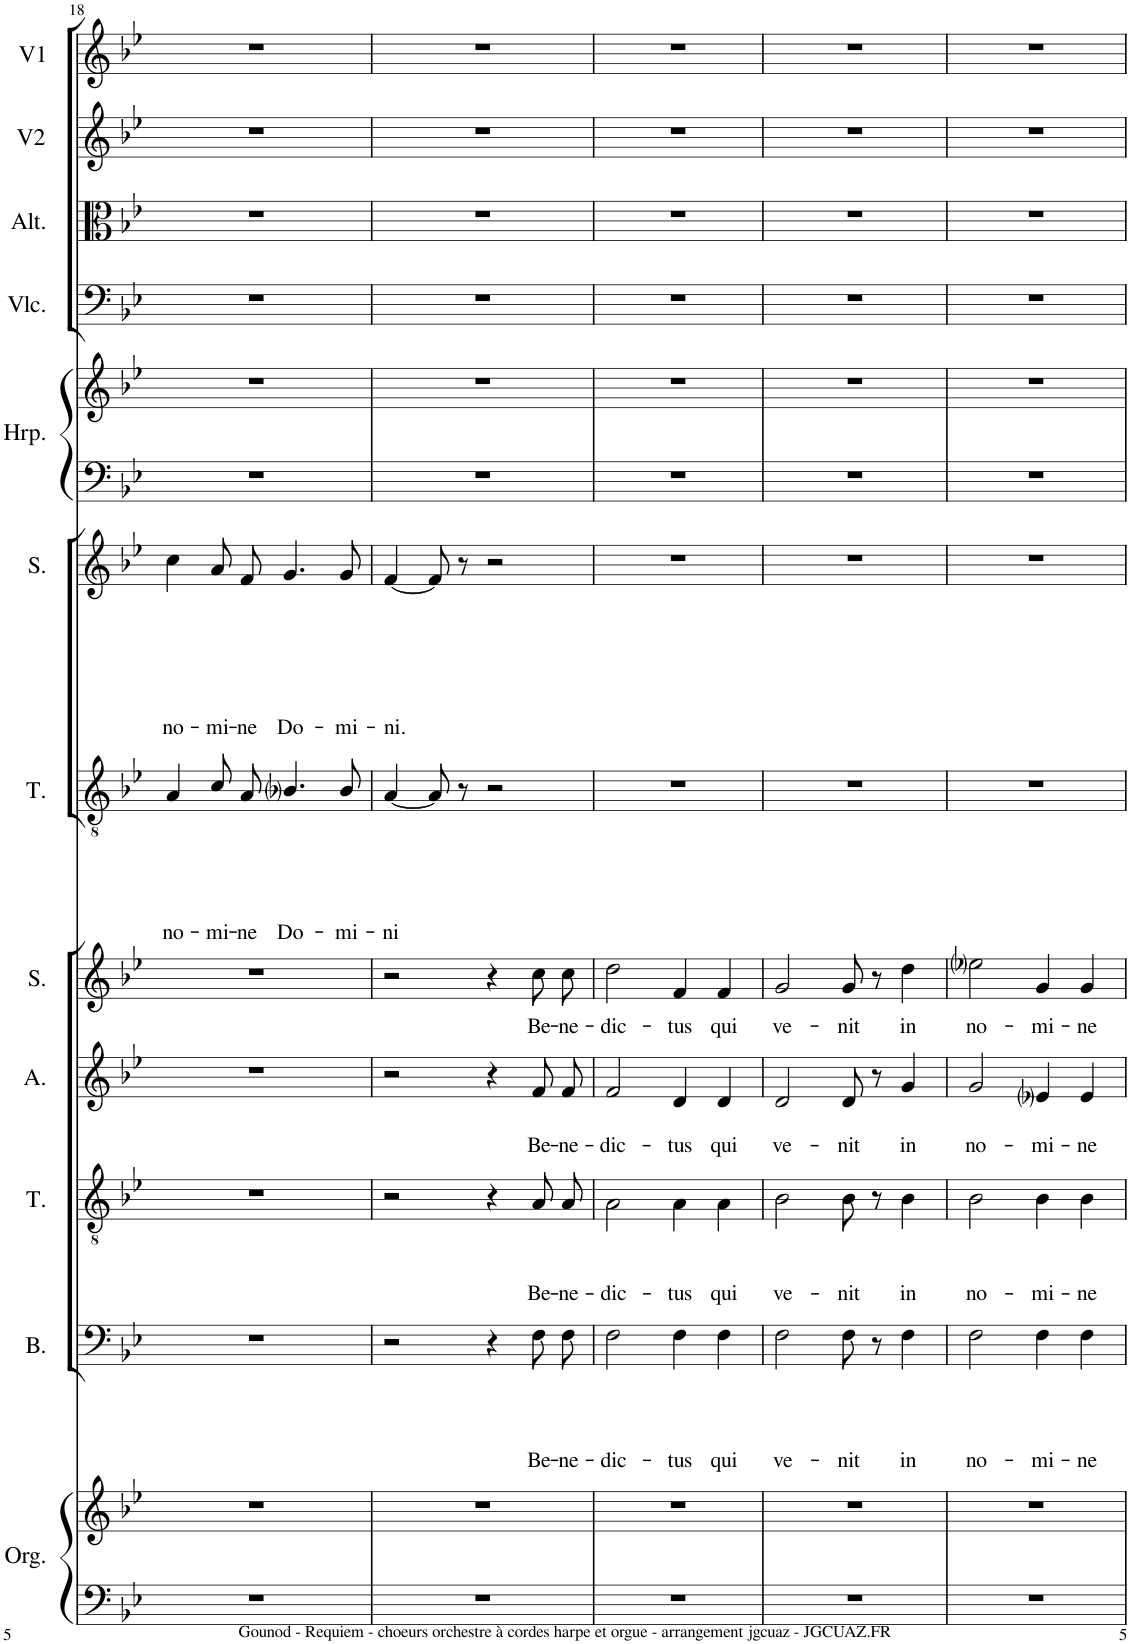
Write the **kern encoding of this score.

**kern	**kern	**kern	**text	**text	**text	**text	**kern	**text	**text	**text	**kern	**text	**text	**kern	**text	**kern	**text	**text	**text	**text	**text	**kern	**text	**text	**text	**text	**text	**text	**kern	**kern	**kern	**kern	**kern	**kern
*part12	*part12	*part11	*part11	*part11	*part11	*part11	*part10	*part10	*part10	*part10	*part9	*part9	*part9	*part8	*part8	*part7	*part7	*part7	*part7	*part7	*part7	*part6	*part6	*part6	*part6	*part6	*part6	*part6	*part5	*part5	*part4	*part3	*part2	*part1
*staff14	*staff13	*staff12	*staff12	*staff12	*staff12	*staff12	*staff11	*staff11	*staff11	*staff11	*staff10	*staff10	*staff10	*staff9	*staff9	*staff8	*staff8	*staff8	*staff8	*staff8	*staff8	*staff7	*staff7	*staff7	*staff7	*staff7	*staff7	*staff7	*staff6	*staff5	*staff4	*staff3	*staff2	*staff1
*I"Orgue	*	*I"Bass	*	*	*	*	*I"Ténor	*	*	*	*I"Alto	*	*	*I"Soprano	*	*I"Ténor Solo	*	*	*	*	*	*I"Soprano Solo	*	*	*	*	*	*	*I"Harpe	*	*I"Violoncelle	*I"Alto	*I"Violon 2	*I"Violon 1
*I'Org.	*	*I'B.	*	*	*	*	*I'T.	*	*	*	*I'A.	*	*	*I'S.	*	*I'T.	*	*	*	*	*	*I'S.	*	*	*	*	*	*	*I'Hrp.	*	*I'Vlc.	*I'Alt.	*I'V2	*I'V1
!!LO:PB:g=z
*clefF4	*clefG2	*clefF4	*	*	*	*	*clefGv2	*	*	*	*clefG2	*	*	*clefG2	*	*clefGv2	*	*	*	*	*	*clefG2	*	*	*	*	*	*	*clefF4	*clefG2	*clefF4	*clefC3	*clefG2	*clefG2
*k[b-e-]	*k[b-e-]	*k[b-e-]	*	*	*	*	*k[b-e-]	*	*	*	*k[b-e-]	*	*	*k[b-e-]	*	*k[b-e-]	*	*	*	*	*	*k[b-e-]	*	*	*	*	*	*	*k[b-e-]	*k[b-e-]	*k[b-e-]	*k[b-e-]	*k[b-e-]	*k[b-e-]
*M4/4	*M4/4	*M4/4	*	*	*	*	*M4/4	*	*	*	*M4/4	*	*	*M4/4	*	*M4/4	*	*	*	*	*	*M4/4	*	*	*	*	*	*	*M4/4	*M4/4	*M4/4	*M4/4	*M4/4	*M4/4
=18	=18	=18	=18	=18	=18	=18	=18	=18	=18	=18	=18	=18	=18	=18	=18	=18	=18	=18	=18	=18	=18	=18	=18	=18	=18	=18	=18	=18	=18	=18	=18	=18	=18	=18
!	!	!	!	!	!	!	!	!	!	!	!	!	!	!	!	!	!	!	!	!	!LO:LY:b	!	!	!	!	!	!	!LO:LY:b	!	!	!	!	!	!
1r	1r	1r	.	.	.	.	1r	.	.	.	1r	.	.	1r	.	4A/	.	.	.	.	no-	4cc\	.	.	.	.	.	no-	1r	1r	1r	1r	1r	1r
!	!	!	!	!	!	!	!	!	!	!	!	!	!	!	!	!	!	!	!	!	!LO:LY:b	!	!	!	!	!	!	!LO:LY:b	!	!	!	!	!	!
.	.	.	.	.	.	.	.	.	.	.	.	.	.	.	.	8c/L	.	.	.	.	-mi-	8a/L	.	.	.	.	.	-mi-	.	.	.	.	.	.
!	!	!	!	!	!	!	!	!	!	!	!	!	!	!	!	!	!	!	!	!	!LO:LY:b	!	!	!	!	!	!	!LO:LY:b	!	!	!	!	!	!
.	.	.	.	.	.	.	.	.	.	.	.	.	.	.	.	8A/J	.	.	.	.	-ne	8f/J	.	.	.	.	.	-ne	.	.	.	.	.	.
!	!	!	!	!	!	!	!	!	!	!	!	!	!	!	!	!	!	!	!	!	!LO:LY:b	!	!	!	!	!	!	!LO:LY:b	!	!	!	!	!	!
.	.	.	.	.	.	.	.	.	.	.	.	.	.	.	.	4.B-i/	.	.	.	.	Do-	4.g/	.	.	.	.	.	Do-	.	.	.	.	.	.
!	!	!	!	!	!	!	!	!	!	!	!	!	!	!	!	!	!	!	!	!	!LO:LY:b	!	!	!	!	!	!	!LO:LY:b	!	!	!	!	!	!
.	.	.	.	.	.	.	.	.	.	.	.	.	.	.	.	8B-/	.	.	.	.	-mi-	8g/	.	.	.	.	.	-mi-	.	.	.	.	.	.
=19	=19	=19	=19	=19	=19	=19	=19	=19	=19	=19	=19	=19	=19	=19	=19	=19	=19	=19	=19	=19	=19	=19	=19	=19	=19	=19	=19	=19	=19	=19	=19	=19	=19	=19
!	!	!	!	!	!	!	!	!	!	!	!	!	!	!	!	!	!	!	!	!	!LO:LY:b	!	!	!	!	!	!	!LO:LY:b	!	!	!	!	!	!
1r	1r	2r	.	.	.	.	2r	.	.	.	2r	.	.	2r	.	[4A/	.	.	.	.	-ni	[4f/	.	.	.	.	.	-ni.	1r	1r	1r	1r	1r	1r
.	.	.	.	.	.	.	.	.	.	.	.	.	.	.	.	8A/]	.	.	.	.	.	8f/]	.	.	.	.	.	.	.	.	.	.	.	.
.	.	.	.	.	.	.	.	.	.	.	.	.	.	.	.	8r	.	.	.	.	.	8r	.	.	.	.	.	.	.	.	.	.	.	.
.	.	4r	.	.	.	.	4r	.	.	.	4r	.	.	4r	.	2r	.	.	.	.	.	2r	.	.	.	.	.	.	.	.	.	.	.	.
!	!	!	!	!	!	!LO:LY:b	!	!	!	!LO:LY:b	!	!	!LO:LY:b	!	!LO:LY:b	!	!	!	!	!	!	!	!	!	!	!	!	!	!	!	!	!	!	!
.	.	8F\L	.	.	.	Be-	8A/L	.	.	Be-	8f/L	.	Be-	8cc\L	Be-	.	.	.	.	.	.	.	.	.	.	.	.	.	.	.	.	.	.	.
!	!	!	!	!	!	!LO:LY:b	!	!	!	!LO:LY:b	!	!	!LO:LY:b	!	!LO:LY:b	!	!	!	!	!	!	!	!	!	!	!	!	!	!	!	!	!	!	!
.	.	8F\J	.	.	.	-ne-	8A/J	.	.	-ne-	8f/J	.	-ne-	8cc\J	-ne-	.	.	.	.	.	.	.	.	.	.	.	.	.	.	.	.	.	.	.
=20	=20	=20	=20	=20	=20	=20	=20	=20	=20	=20	=20	=20	=20	=20	=20	=20	=20	=20	=20	=20	=20	=20	=20	=20	=20	=20	=20	=20	=20	=20	=20	=20	=20	=20
!	!	!	!	!	!	!LO:LY:b	!	!	!	!LO:LY:b	!	!	!LO:LY:b	!	!LO:LY:b	!	!	!	!	!	!	!	!	!	!	!	!	!	!	!	!	!	!	!
1r	1r	2F\	.	.	.	-dic-	2A\	.	.	-dic-	2f/	.	-dic-	2dd\	-dic-	1r	.	.	.	.	.	1r	.	.	.	.	.	.	1r	1r	1r	1r	1r	1r
!	!	!	!	!	!	!LO:LY:b	!	!	!	!LO:LY:b	!	!	!LO:LY:b	!	!LO:LY:b	!	!	!	!	!	!	!	!	!	!	!	!	!	!	!	!	!	!	!
.	.	4F\	.	.	.	-tus	4A\	.	.	-tus	4d/	.	-tus	4f/	-tus	.	.	.	.	.	.	.	.	.	.	.	.	.	.	.	.	.	.	.
!	!	!	!	!	!	!LO:LY:b	!	!	!	!LO:LY:b	!	!	!LO:LY:b	!	!LO:LY:b	!	!	!	!	!	!	!	!	!	!	!	!	!	!	!	!	!	!	!
.	.	4F\	.	.	.	qui	4A\	.	.	qui	4d/	.	qui	4f/	qui	.	.	.	.	.	.	.	.	.	.	.	.	.	.	.	.	.	.	.
=21	=21	=21	=21	=21	=21	=21	=21	=21	=21	=21	=21	=21	=21	=21	=21	=21	=21	=21	=21	=21	=21	=21	=21	=21	=21	=21	=21	=21	=21	=21	=21	=21	=21	=21
!	!	!	!	!	!	!LO:LY:b	!	!	!	!LO:LY:b	!	!	!LO:LY:b	!	!LO:LY:b	!	!	!	!	!	!	!	!	!	!	!	!	!	!	!	!	!	!	!
1r	1r	2F\	.	.	.	ve-	2B-\	.	.	ve-	2d/	.	ve-	2g/	ve-	1r	.	.	.	.	.	1r	.	.	.	.	.	.	1r	1r	1r	1r	1r	1r
!	!	!	!	!	!	!LO:LY:b	!	!	!	!LO:LY:b	!	!	!LO:LY:b	!	!LO:LY:b	!	!	!	!	!	!	!	!	!	!	!	!	!	!	!	!	!	!	!
.	.	8F\	.	.	.	-nit	8B-\	.	.	-nit	8d/	.	-nit	8g/	-nit	.	.	.	.	.	.	.	.	.	.	.	.	.	.	.	.	.	.	.
.	.	8r	.	.	.	.	8r	.	.	.	8r	.	.	8r	.	.	.	.	.	.	.	.	.	.	.	.	.	.	.	.	.	.	.	.
!	!	!	!	!	!	!LO:LY:b	!	!	!	!LO:LY:b	!	!	!LO:LY:b	!	!LO:LY:b	!	!	!	!	!	!	!	!	!	!	!	!	!	!	!	!	!	!	!
.	.	4F\	.	.	.	in	4B-\	.	.	in	4g/	.	in	4dd\	in	.	.	.	.	.	.	.	.	.	.	.	.	.	.	.	.	.	.	.
=22	=22	=22	=22	=22	=22	=22	=22	=22	=22	=22	=22	=22	=22	=22	=22	=22	=22	=22	=22	=22	=22	=22	=22	=22	=22	=22	=22	=22	=22	=22	=22	=22	=22	=22
!	!	!	!	!	!	!LO:LY:b	!	!	!	!LO:LY:b	!	!	!LO:LY:b	!	!LO:LY:b	!	!	!	!	!	!	!	!	!	!	!	!	!	!	!	!	!	!	!
1r	1r	2F\	.	.	.	no-	2B-\	.	.	no-	2g/	.	no-	2ee-i\	no-	1r	.	.	.	.	.	1r	.	.	.	.	.	.	1r	1r	1r	1r	1r	1r
!	!	!	!	!	!	!LO:LY:b	!	!	!	!LO:LY:b	!	!	!LO:LY:b	!	!LO:LY:b	!	!	!	!	!	!	!	!	!	!	!	!	!	!	!	!	!	!	!
.	.	4F\	.	.	.	-mi-	4B-\	.	.	-mi-	4e-i/	.	-mi-	4g/	-mi-	.	.	.	.	.	.	.	.	.	.	.	.	.	.	.	.	.	.	.
!	!	!	!	!	!	!LO:LY:b	!	!	!	!LO:LY:b	!	!	!LO:LY:b	!	!LO:LY:b	!	!	!	!	!	!	!	!	!	!	!	!	!	!	!	!	!	!	!
.	.	4F\	.	.	.	-ne	4B-\	.	.	-ne	4e-/	.	-ne	4g/	-ne	.	.	.	.	.	.	.	.	.	.	.	.	.	.	.	.	.	.	.
=	=	=	=	=	=	=	=	=	=	=	=	=	=	=	=	=	=	=	=	=	=	=	=	=	=	=	=	=	=	=	=	=	=	=
*-	*-	*-	*-	*-	*-	*-	*-	*-	*-	*-	*-	*-	*-	*-	*-	*-	*-	*-	*-	*-	*-	*-	*-	*-	*-	*-	*-	*-	*-	*-	*-	*-	*-	*-
